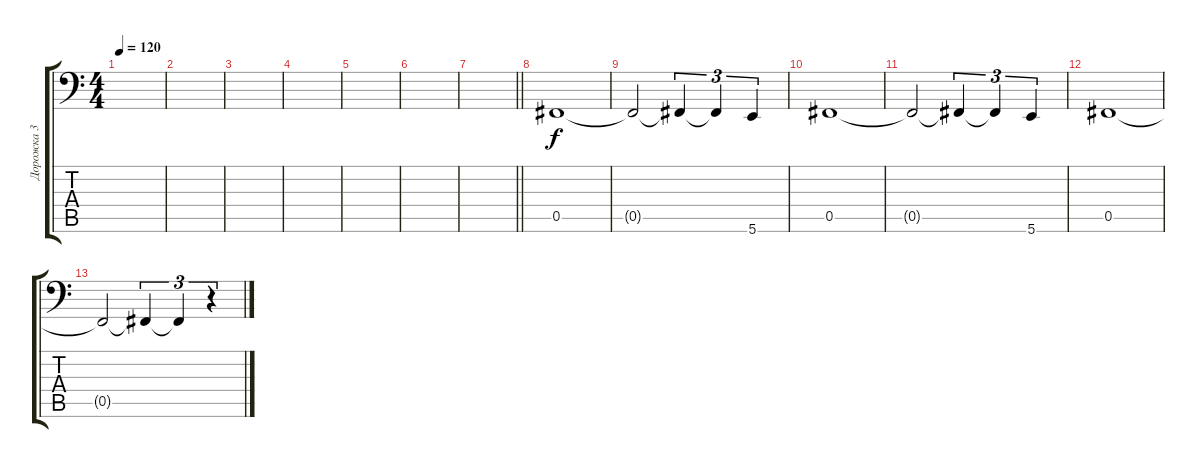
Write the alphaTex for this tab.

\track ("Дорожка 3" "Дорожка 3") {instrument electricbassfinger}
\staff {score tabs}
\tuning (Db3 Ab2 E2 B1 Gb1 B0) {hide}
\ts (4 4)
\tempo 120
\clef f4
\ks c
|
|
|
|
|
|
\barLineRight lightlight
|
\section ("" " ")
0.5.1 |
0.5{t}.2 0.5{t}.4{tu (3 2)} 0.5{t}.4{tu (3 2)} 5.6.4{tu (3 2)} |
0.5.1 |
0.5{t}.2 0.5{t}.4{tu (3 2)} 0.5{t}.4{tu (3 2)} 5.6.4{tu (3 2)} |
0.5.1 |
0.5{t}.2 0.5{t}.4{tu (3 2)} 0.5{t}.4{tu (3 2)} r.4{tu (3 2)}
